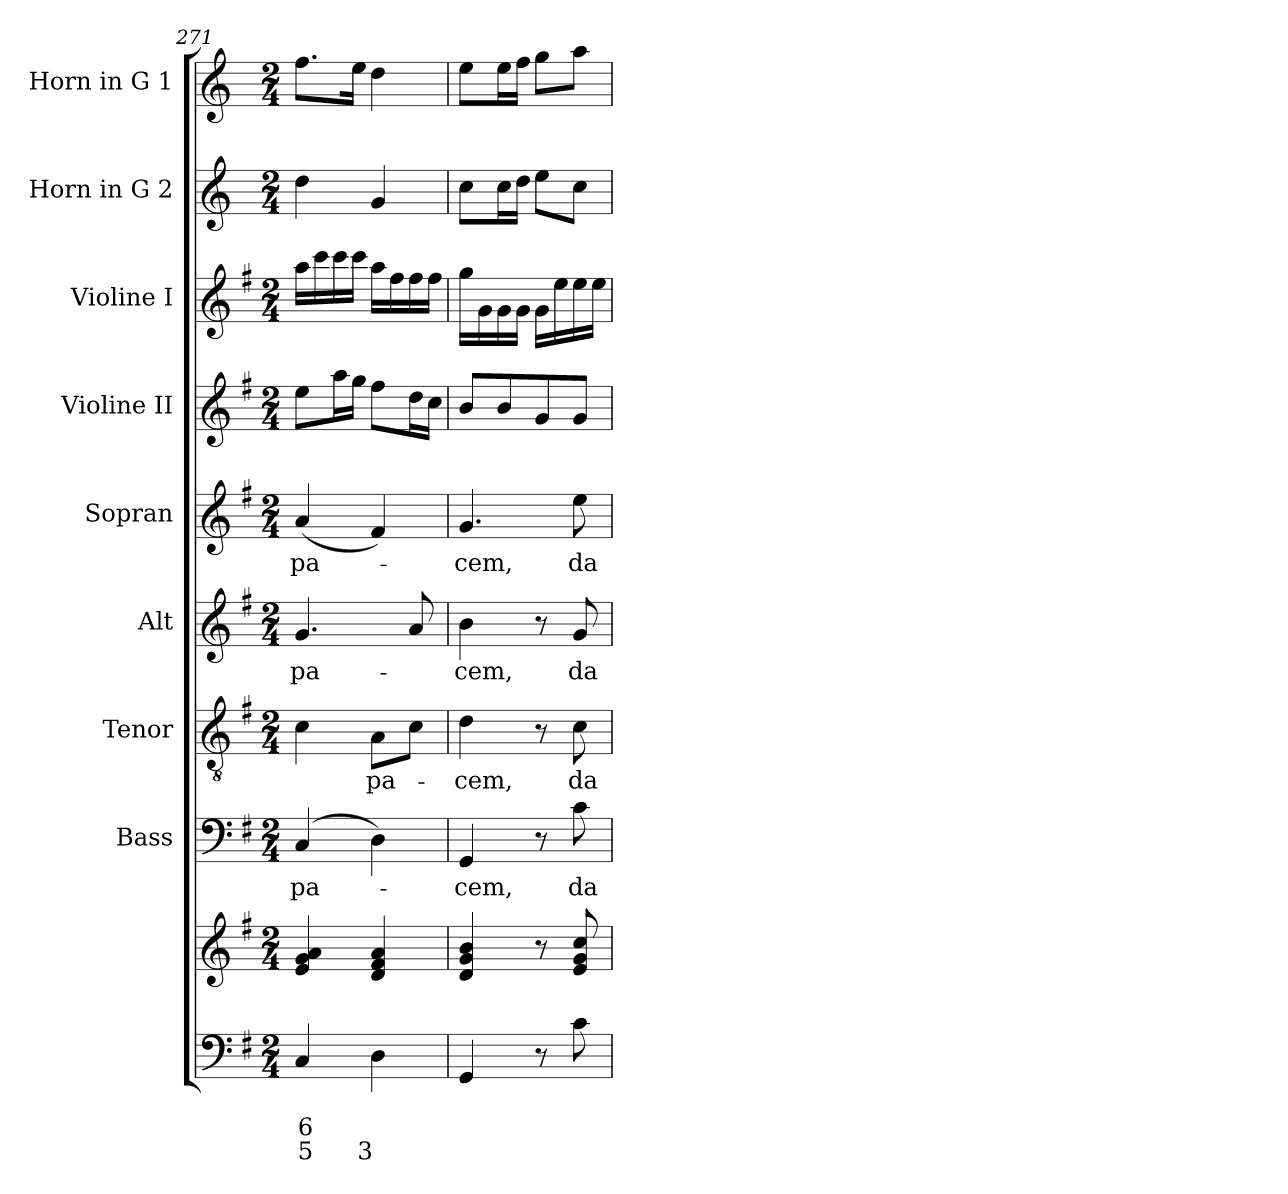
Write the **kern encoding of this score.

**kern	**text	**text	**text	**kern	**kern	**text	**kern	**text	**kern	**text	**kern	**text	**kern	**kern	**kern	**kern
*part9	*part9	*part9	*part9	*part9	*part8	*part8	*part7	*part7	*part6	*part6	*part5	*part5	*part4	*part3	*part2	*part1
*staff10	*staff10	*staff10	*staff10	*staff9	*staff8	*staff8	*staff7	*staff7	*staff6	*staff6	*staff5	*staff5	*staff4	*staff3	*staff2	*staff1
*	*	*	*	*	*I"Bass	*	*I"Tenor	*	*I"Alt	*	*I"Sopran	*	*I"Violine II	*I"Violine I	*I"Horn in G 2	*I"Horn in G 1
*	*	*	*	*	*I'B.	*	*I'T.	*	*I'A.	*	*I'S.	*	*I'Vl. II	*I'Vl. I	*	*
*clefF4	*	*	*	*clefG2	*clefF4	*	*clefGv2	*	*clefG2	*	*clefG2	*	*clefG2	*clefG2	*clefG2	*clefG2
*	*	*	*	*	*	*	*	*	*	*	*	*	*	*	*ITrd3c5	*ITrd3c5
*k[f#]	*	*	*	*k[f#]	*k[f#]	*	*k[f#]	*	*k[f#]	*	*k[f#]	*	*k[f#]	*k[f#]	*k[f#]	*k[f#]
*G:	*	*	*	*G:	*G:	*	*G:	*	*G:	*	*G:	*	*G:	*G:	*G:	*G:
*M2/4	*	*	*	*M2/4	*M2/4	*	*M2/4	*	*M2/4	*	*M2/4	*	*M2/4	*M2/4	*M2/4	*M2/4
=271	=271	=271	=271	=271	=271	=271	=271	=271	=271	=271	=271	=271	=271	=271	=271	=271
!	!	!LO:LY:b	!LO:LY:b	!	!	!LO:LY:b	!	!	!	!LO:LY:b	!	!LO:LY:b	!	!	!	!
4C/	.	6	5	4e/ 4g/ 4a/	(4C/	pa-	4c\	.	4.g/	pa-	(<4a/	pa-	8ee\L	16aa\LL	4a\	8.cc\L
.	.	.	.	.	.	.	.	.	.	.	.	.	.	16ccc\	.	.
.	.	.	.	.	.	.	.	.	.	.	.	.	16aa\L	16ccc\	.	.
.	.	.	.	.	.	.	.	.	.	.	.	.	16gg\JJ	16ccc\JJ	.	16b\Jk
!	!	!	!LO:LY:b	!	!	!	!	!LO:LY:b	!	!	!	!	!	!	!	!
4D\	.	.	3	4d/ 4f#/ 4a/	4D\)	.	8A\L	pa-	.	.	4f#/)	.	8ff#\L	16aa\LL	4d/	4a\
.	.	.	.	.	.	.	.	.	.	.	.	.	.	16ff#\	.	.
.	.	.	.	.	.	.	8c\J	.	8a/	.	.	.	16dd\L	16ff#\	.	.
.	.	.	.	.	.	.	.	.	.	.	.	.	16cc\JJ	16ff#\JJ	.	.
=272	=272	=272	=272	=272	=272	=272	=272	=272	=272	=272	=272	=272	=272	=272	=272	=272
!	!	!	!	!	!	!LO:LY:b	!	!LO:LY:b	!	!LO:LY:b	!	!LO:LY:b	!	!	!	!
4GG/	.	.	.	4d/ 4g/ 4b/	4GG/	-cem,	4d\	-cem,	4b\	-cem,	4.g/	-cem,	8b/L	16gg\LL	8g\L	8b\L
.	.	.	.	.	.	.	.	.	.	.	.	.	.	16g\	.	.
.	.	.	.	.	.	.	.	.	.	.	.	.	8b/	16g\	16g\L	16b\L
.	.	.	.	.	.	.	.	.	.	.	.	.	.	16g\JJ	16a\JJ	16cc\JJ
8r	.	.	.	8r	8r	.	8r	.	8r	.	.	.	8g/	16g\LL	8b\L	8dd\L
.	.	.	.	.	.	.	.	.	.	.	.	.	.	16ee\	.	.
!	!	!	!	!	!	!LO:LY:b	!	!LO:LY:b	!	!LO:LY:b	!	!LO:LY:b	!	!	!	!
8c\	.	.	.	8e/ 8g/ 8cc/	8c\	da	8c\	da	8g/	da	8ee\	da	8g/J	16ee\	8g\J	8ee\J
.	.	.	.	.	.	.	.	.	.	.	.	.	.	16ee\JJ	.	.
=	=	=	=	=	=	=	=	=	=	=	=	=	=	=	=	=
*-	*-	*-	*-	*-	*-	*-	*-	*-	*-	*-	*-	*-	*-	*-	*-	*-
